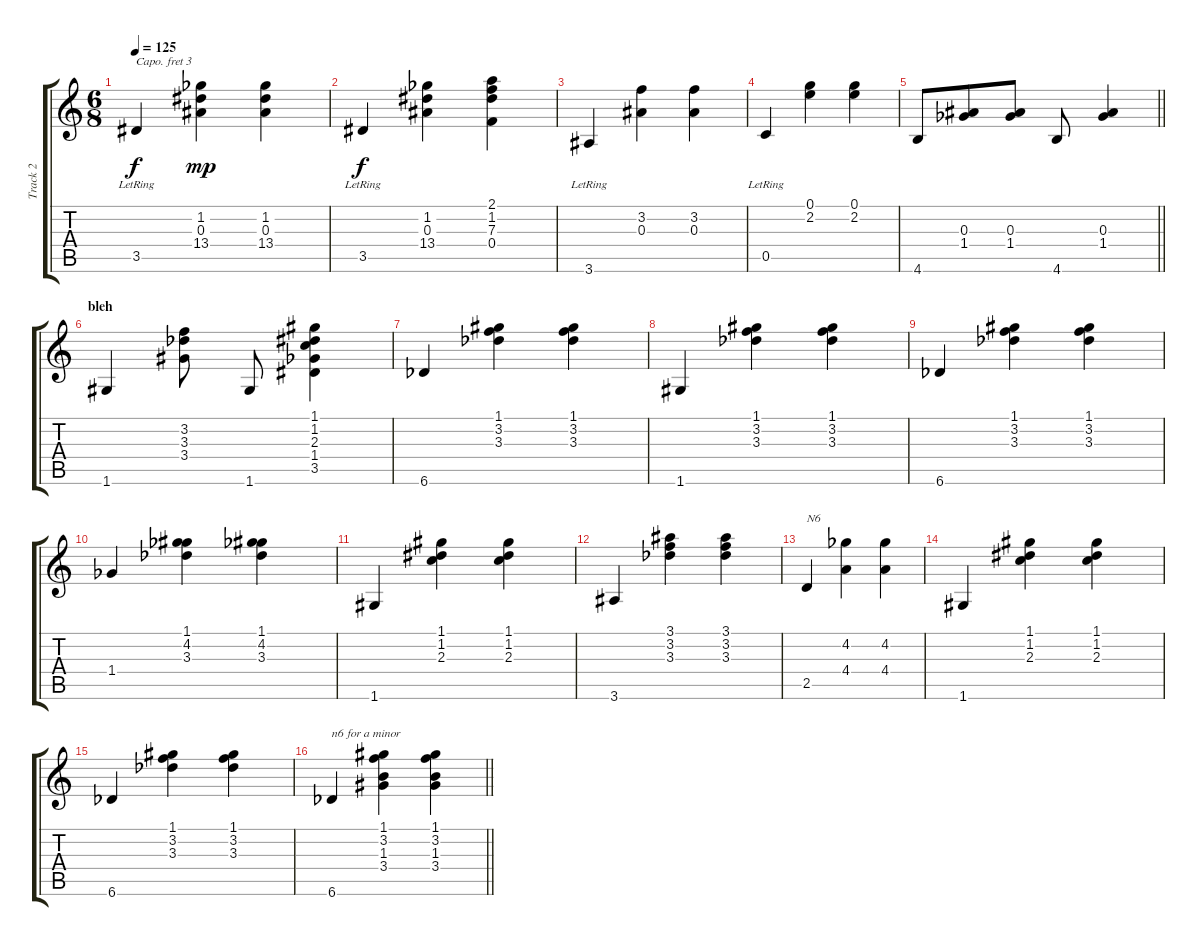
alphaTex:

\track ("Track 2" "Track 2") {instrument acousticguitarnylon}
\staff {score tabs}
\capo 3
\tuning (E4 B3 G3 D3 A2 E2) {hide}
\ts (6 8)
\tempo 125
\clef g2
\ks c
3.5{lr}.4{dy f} (1.2 0.3 13.4{acc b}).4{dy mp} (1.2 0.3 13.4{acc b}).4 |
3.5{lr}.4{dy f} (1.2 0.3 13.4{acc b}).4 (2.1 1.2 7.3 0.4).4 |
3.6{lr}.4 (3.2 0.3).4 (3.2 0.3).4 |
0.5{lr}.4 (0.1 2.2).4 (0.1 2.2).4 |
\barLineRight lightlight
4.6.8 (0.3 1.4{acc b}).8 (0.3 1.4{acc b}).8 4.6.8 (0.3 1.4{acc b}).4 |
\section ("" "bleh")
1.6.4 (3.2 3.3{acc b} 3.4).8 1.6.8 (1.1 1.2 2.3 1.4{acc b} 3.5).4 |
6.6{acc b}.4 (1.1 3.2 3.3{acc b}).4 (1.1 3.2 3.3{acc b}).4 |
1.6.4 (1.1 3.2 3.3{acc b}).4 (1.1 3.2 3.3{acc b}).4 |
6.6{acc b}.4 (1.1 3.2 3.3{acc b}).4 (1.1 3.2 3.3{acc b}).4 |
1.4{acc b}.4 (1.1 4.2{acc b} 3.3{acc b}).4 (1.1 4.2{acc b} 3.3{acc b}).4 |
1.6.4 (1.1 1.2 2.3).4 (1.1 1.2 2.3).4 |
3.6.4 (3.1 3.2 3.3{acc b}).4 (3.1 3.2 3.3{acc b}).4 |
2.5.4{txt "N6"} (4.2{acc b} 4.4).4 (4.2{acc b} 4.4).4 |
1.6.4 (1.1 1.2 2.3).4 (1.1 1.2 2.3).4 |
6.6{acc b}.4 (1.1 3.2 3.3{acc b}).4 (1.1 3.2 3.3{acc b}).4 |
\barLineRight lightlight
6.6{acc b}.4{txt "n6 for a minor"} (1.1 3.2 1.3 3.4).4 (1.1 3.2 1.3 3.4).4
